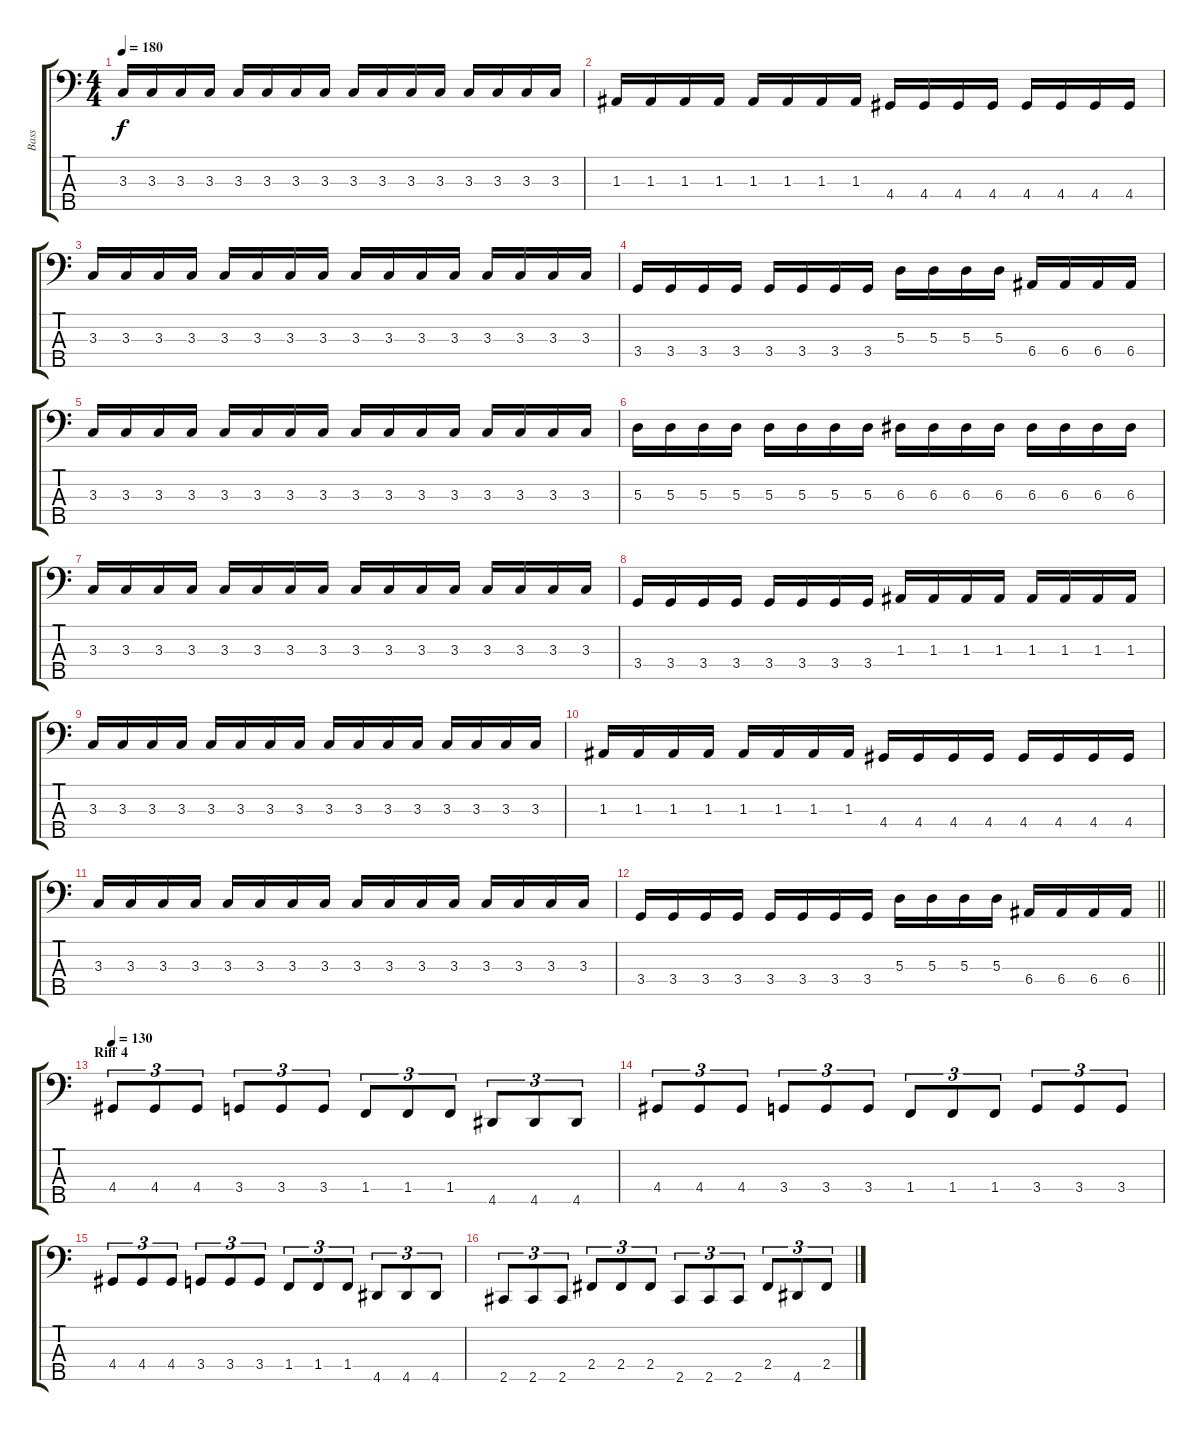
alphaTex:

\track ("Bass" "Bass") {instrument electricbasspick}
\staff {score tabs}
\tuning (G2 D2 A1 E1 B0) {hide}
\ts (4 4)
\tempo 180
\clef f4
\ks c
3.3.16{dy f} 3.3.16 3.3.16 3.3.16 3.3.16 3.3.16 3.3.16 3.3.16 3.3.16 3.3.16 3.3.16 3.3.16 3.3.16 3.3.16 3.3.16 3.3.16 |
1.3.16 1.3.16 1.3.16 1.3.16 1.3.16 1.3.16 1.3.16 1.3.16 4.4.16 4.4.16 4.4.16 4.4.16 4.4.16 4.4.16 4.4.16 4.4.16 |
3.3.16 3.3.16 3.3.16 3.3.16 3.3.16 3.3.16 3.3.16 3.3.16 3.3.16 3.3.16 3.3.16 3.3.16 3.3.16 3.3.16 3.3.16 3.3.16 |
3.4.16 3.4.16 3.4.16 3.4.16 3.4.16 3.4.16 3.4.16 3.4.16 5.3.16 5.3.16 5.3.16 5.3.16 6.4.16 6.4.16 6.4.16 6.4.16 |
3.3.16 3.3.16 3.3.16 3.3.16 3.3.16 3.3.16 3.3.16 3.3.16 3.3.16 3.3.16 3.3.16 3.3.16 3.3.16 3.3.16 3.3.16 3.3.16 |
5.3.16 5.3.16 5.3.16 5.3.16 5.3.16 5.3.16 5.3.16 5.3.16 6.3.16 6.3.16 6.3.16 6.3.16 6.3.16 6.3.16 6.3.16 6.3.16 |
3.3.16 3.3.16 3.3.16 3.3.16 3.3.16 3.3.16 3.3.16 3.3.16 3.3.16 3.3.16 3.3.16 3.3.16 3.3.16 3.3.16 3.3.16 3.3.16 |
3.4.16 3.4.16 3.4.16 3.4.16 3.4.16 3.4.16 3.4.16 3.4.16 1.3.16 1.3.16 1.3.16 1.3.16 1.3.16 1.3.16 1.3.16 1.3.16 |
3.3.16 3.3.16 3.3.16 3.3.16 3.3.16 3.3.16 3.3.16 3.3.16 3.3.16 3.3.16 3.3.16 3.3.16 3.3.16 3.3.16 3.3.16 3.3.16 |
1.3.16 1.3.16 1.3.16 1.3.16 1.3.16 1.3.16 1.3.16 1.3.16 4.4.16 4.4.16 4.4.16 4.4.16 4.4.16 4.4.16 4.4.16 4.4.16 |
3.3.16 3.3.16 3.3.16 3.3.16 3.3.16 3.3.16 3.3.16 3.3.16 3.3.16 3.3.16 3.3.16 3.3.16 3.3.16 3.3.16 3.3.16 3.3.16 |
\barLineRight lightlight
3.4.16 3.4.16 3.4.16 3.4.16 3.4.16 3.4.16 3.4.16 3.4.16 5.3.16 5.3.16 5.3.16 5.3.16 6.4.16 6.4.16 6.4.16 6.4.16 |
\section ("" "Riff 4")
\tempo 130
4.4.8{tu (3 2)} 4.4.8{tu (3 2)} 4.4.8{tu (3 2)} 3.4.8{tu (3 2)} 3.4.8{tu (3 2)} 3.4.8{tu (3 2)} 1.4.8{tu (3 2)} 1.4.8{tu (3 2)} 1.4.8{tu (3 2)} 4.5.8{tu (3 2)} 4.5.8{tu (3 2)} 4.5.8{tu (3 2)} |
4.4.8{tu (3 2)} 4.4.8{tu (3 2)} 4.4.8{tu (3 2)} 3.4.8{tu (3 2)} 3.4.8{tu (3 2)} 3.4.8{tu (3 2)} 1.4.8{tu (3 2)} 1.4.8{tu (3 2)} 1.4.8{tu (3 2)} 3.4.8{tu (3 2)} 3.4.8{tu (3 2)} 3.4.8{tu (3 2)} |
4.4.8{tu (3 2)} 4.4.8{tu (3 2)} 4.4.8{tu (3 2)} 3.4.8{tu (3 2)} 3.4.8{tu (3 2)} 3.4.8{tu (3 2)} 1.4.8{tu (3 2)} 1.4.8{tu (3 2)} 1.4.8{tu (3 2)} 4.5.8{tu (3 2)} 4.5.8{tu (3 2)} 4.5.8{tu (3 2)} |
2.5.8{tu (3 2)} 2.5.8{tu (3 2)} 2.5.8{tu (3 2)} 2.4.8{tu (3 2)} 2.4.8{tu (3 2)} 2.4.8{tu (3 2)} 2.5.8{tu (3 2)} 2.5.8{tu (3 2)} 2.5.8{tu (3 2)} 2.4.8{tu (3 2)} 4.5.8{tu (3 2)} 2.4.8{tu (3 2)}
